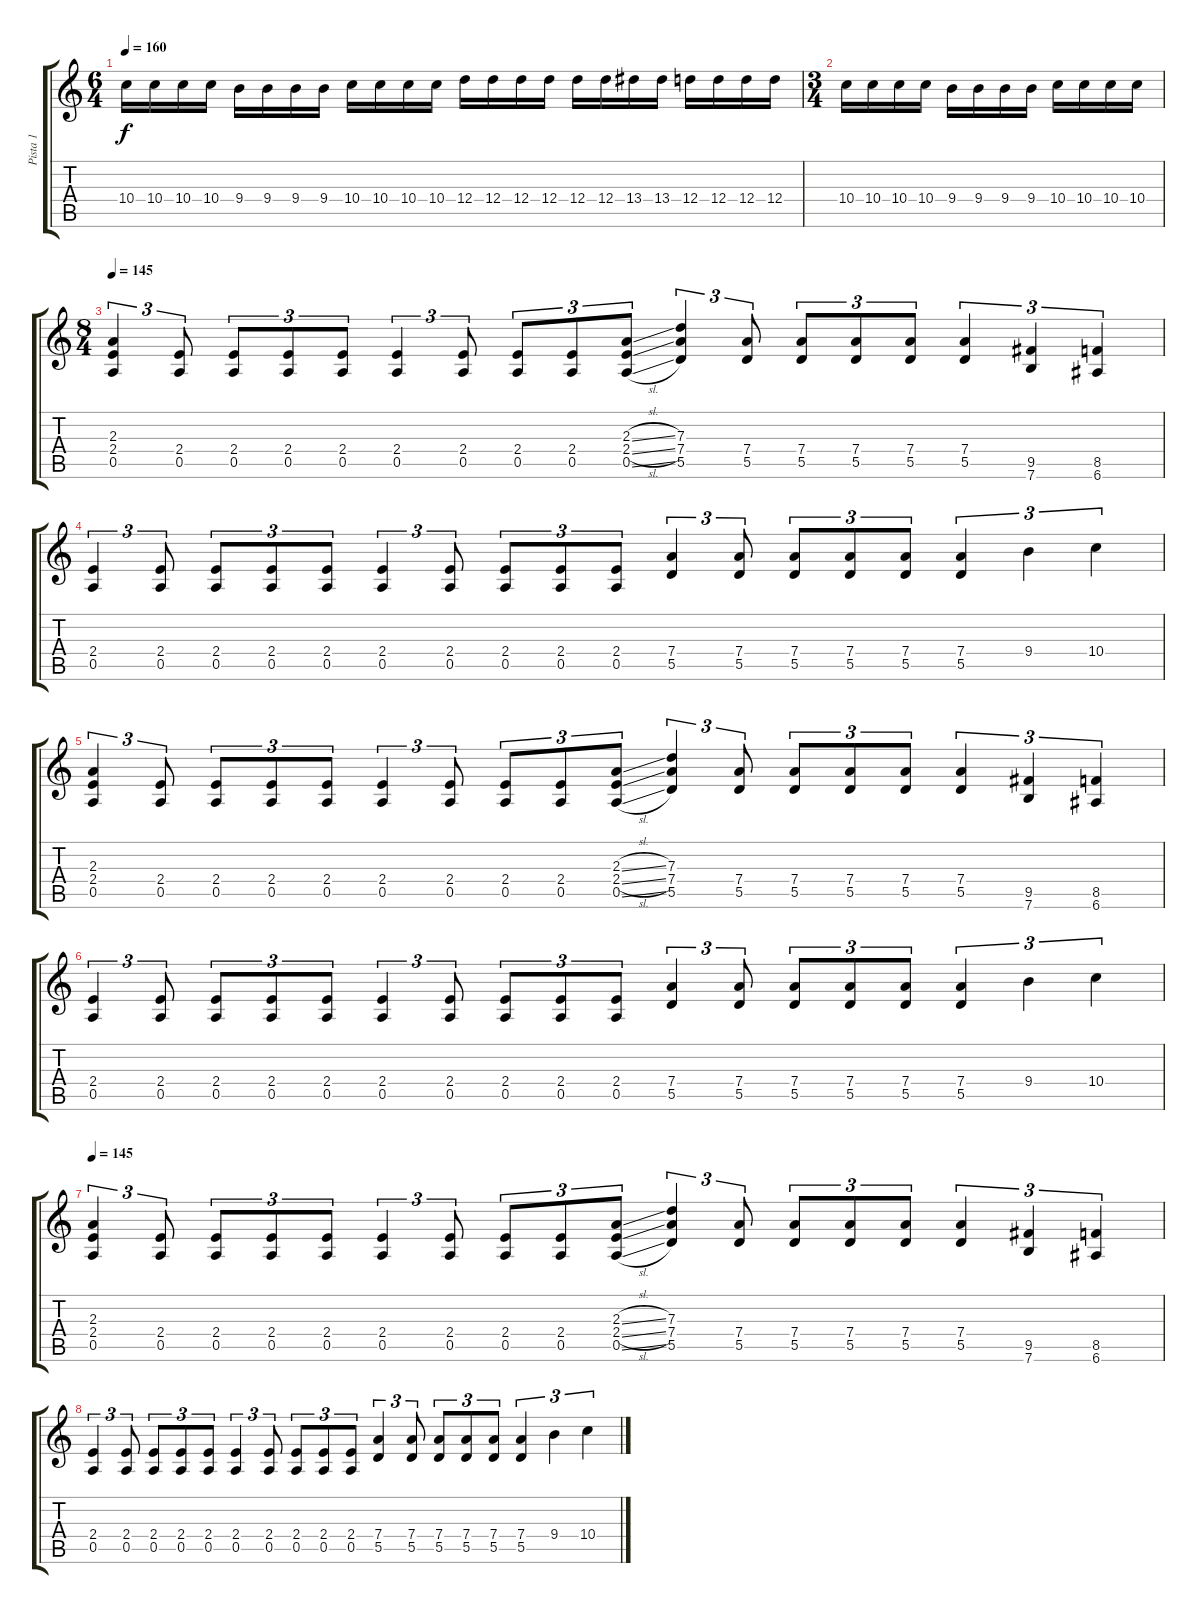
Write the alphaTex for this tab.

\track ("Pista 1" "Pista 1") {instrument distortionguitar}
\staff {score tabs}
\tuning (E4 B3 G3 D3 A2 E2) {hide}
\ts (6 4)
\tempo 160
\clef g2
\ks c
10.4.16{dy f} 10.4.16 10.4.16 10.4.16 9.4.16 9.4.16 9.4.16 9.4.16 10.4.16 10.4.16 10.4.16 10.4.16 12.4.16 12.4.16 12.4.16 12.4.16 12.4.16 12.4.16 13.4.16 13.4.16 12.4.16 12.4.16 12.4.16 12.4.16 |
\ts (3 4)
10.4.16 10.4.16 10.4.16 10.4.16 9.4.16 9.4.16 9.4.16 9.4.16 10.4.16 10.4.16 10.4.16 10.4.16 |
\ts (8 4)
\tempo 145
(2.3 2.4 0.5).4{tu (3 2)} (2.4 0.5).8{tu (3 2)} (2.4 0.5).8{tu (3 2)} (2.4 0.5).8{tu (3 2)} (2.4 0.5).8{tu (3 2)} (2.4 0.5).4{tu (3 2)} (2.4 0.5).8{tu (3 2)} (2.4 0.5).8{tu (3 2)} (2.4 0.5).8{tu (3 2)} (2.3{sl} 2.4{sl} 0.5{sl}).8{tu (3 2)} (7.3 7.4 5.5).4{tu (3 2)} (7.4 5.5).8{tu (3 2)} (7.4 5.5).8{tu (3 2)} (7.4 5.5).8{tu (3 2)} (7.4 5.5).8{tu (3 2)} (7.4 5.5).4{tu (3 2)} (9.5 7.6).4{tu (3 2)} (8.5 6.6).4{tu (3 2)} |
(2.4 0.5).4{tu (3 2)} (2.4 0.5).8{tu (3 2)} (2.4 0.5).8{tu (3 2)} (2.4 0.5).8{tu (3 2)} (2.4 0.5).8{tu (3 2)} (2.4 0.5).4{tu (3 2)} (2.4 0.5).8{tu (3 2)} (2.4 0.5).8{tu (3 2)} (2.4 0.5).8{tu (3 2)} (2.4 0.5).8{tu (3 2)} (7.4 5.5).4{tu (3 2)} (7.4 5.5).8{tu (3 2)} (7.4 5.5).8{tu (3 2)} (7.4 5.5).8{tu (3 2)} (7.4 5.5).8{tu (3 2)} (7.4 5.5).4{tu (3 2)} 9.4.4{tu (3 2)} 10.4.4{tu (3 2)} |
(2.3 2.4 0.5).4{tu (3 2)} (2.4 0.5).8{tu (3 2)} (2.4 0.5).8{tu (3 2)} (2.4 0.5).8{tu (3 2)} (2.4 0.5).8{tu (3 2)} (2.4 0.5).4{tu (3 2)} (2.4 0.5).8{tu (3 2)} (2.4 0.5).8{tu (3 2)} (2.4 0.5).8{tu (3 2)} (2.3{sl} 2.4{sl} 0.5{sl}).8{tu (3 2)} (7.3 7.4 5.5).4{tu (3 2)} (7.4 5.5).8{tu (3 2)} (7.4 5.5).8{tu (3 2)} (7.4 5.5).8{tu (3 2)} (7.4 5.5).8{tu (3 2)} (7.4 5.5).4{tu (3 2)} (9.5 7.6).4{tu (3 2)} (8.5 6.6).4{tu (3 2)} |
(2.4 0.5).4{tu (3 2)} (2.4 0.5).8{tu (3 2)} (2.4 0.5).8{tu (3 2)} (2.4 0.5).8{tu (3 2)} (2.4 0.5).8{tu (3 2)} (2.4 0.5).4{tu (3 2)} (2.4 0.5).8{tu (3 2)} (2.4 0.5).8{tu (3 2)} (2.4 0.5).8{tu (3 2)} (2.4 0.5).8{tu (3 2)} (7.4 5.5).4{tu (3 2)} (7.4 5.5).8{tu (3 2)} (7.4 5.5).8{tu (3 2)} (7.4 5.5).8{tu (3 2)} (7.4 5.5).8{tu (3 2)} (7.4 5.5).4{tu (3 2)} 9.4.4{tu (3 2)} 10.4.4{tu (3 2)} |
\tempo 145
(2.3 2.4 0.5).4{tu (3 2)} (2.4 0.5).8{tu (3 2)} (2.4 0.5).8{tu (3 2)} (2.4 0.5).8{tu (3 2)} (2.4 0.5).8{tu (3 2)} (2.4 0.5).4{tu (3 2)} (2.4 0.5).8{tu (3 2)} (2.4 0.5).8{tu (3 2)} (2.4 0.5).8{tu (3 2)} (2.3{sl} 2.4{sl} 0.5{sl}).8{tu (3 2)} (7.3 7.4 5.5).4{tu (3 2)} (7.4 5.5).8{tu (3 2)} (7.4 5.5).8{tu (3 2)} (7.4 5.5).8{tu (3 2)} (7.4 5.5).8{tu (3 2)} (7.4 5.5).4{tu (3 2)} (9.5 7.6).4{tu (3 2)} (8.5 6.6).4{tu (3 2)} |
(2.4 0.5).4{tu (3 2)} (2.4 0.5).8{tu (3 2)} (2.4 0.5).8{tu (3 2)} (2.4 0.5).8{tu (3 2)} (2.4 0.5).8{tu (3 2)} (2.4 0.5).4{tu (3 2)} (2.4 0.5).8{tu (3 2)} (2.4 0.5).8{tu (3 2)} (2.4 0.5).8{tu (3 2)} (2.4 0.5).8{tu (3 2)} (7.4 5.5).4{tu (3 2)} (7.4 5.5).8{tu (3 2)} (7.4 5.5).8{tu (3 2)} (7.4 5.5).8{tu (3 2)} (7.4 5.5).8{tu (3 2)} (7.4 5.5).4{tu (3 2)} 9.4.4{tu (3 2)} 10.4.4{tu (3 2)}
